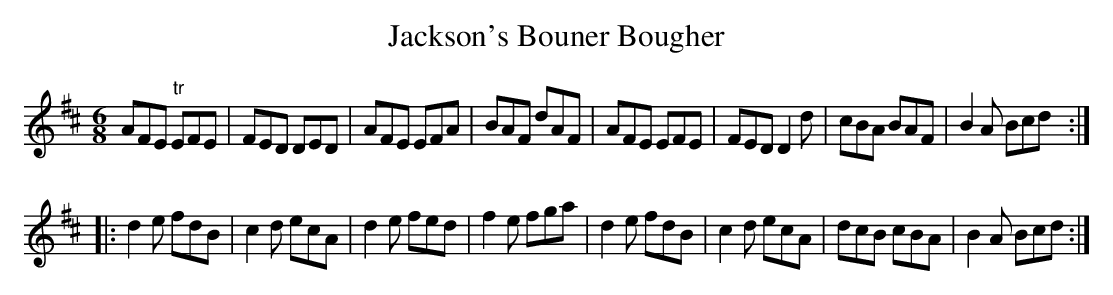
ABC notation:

X:1
T:Jackson's Bouner Bougher
M:6/8
K:D
AFE "tr"EFE| FED DED| AFE EFA| BAF dAF|\
AFE EFE| FED D2d| cBA BAF| B2A Bcd::
d2e fdB| c2d ecA| d2e fed| f2e fga|\
d2e fdB| c2d ecA| dcB cBA| B2A Bcd:|
